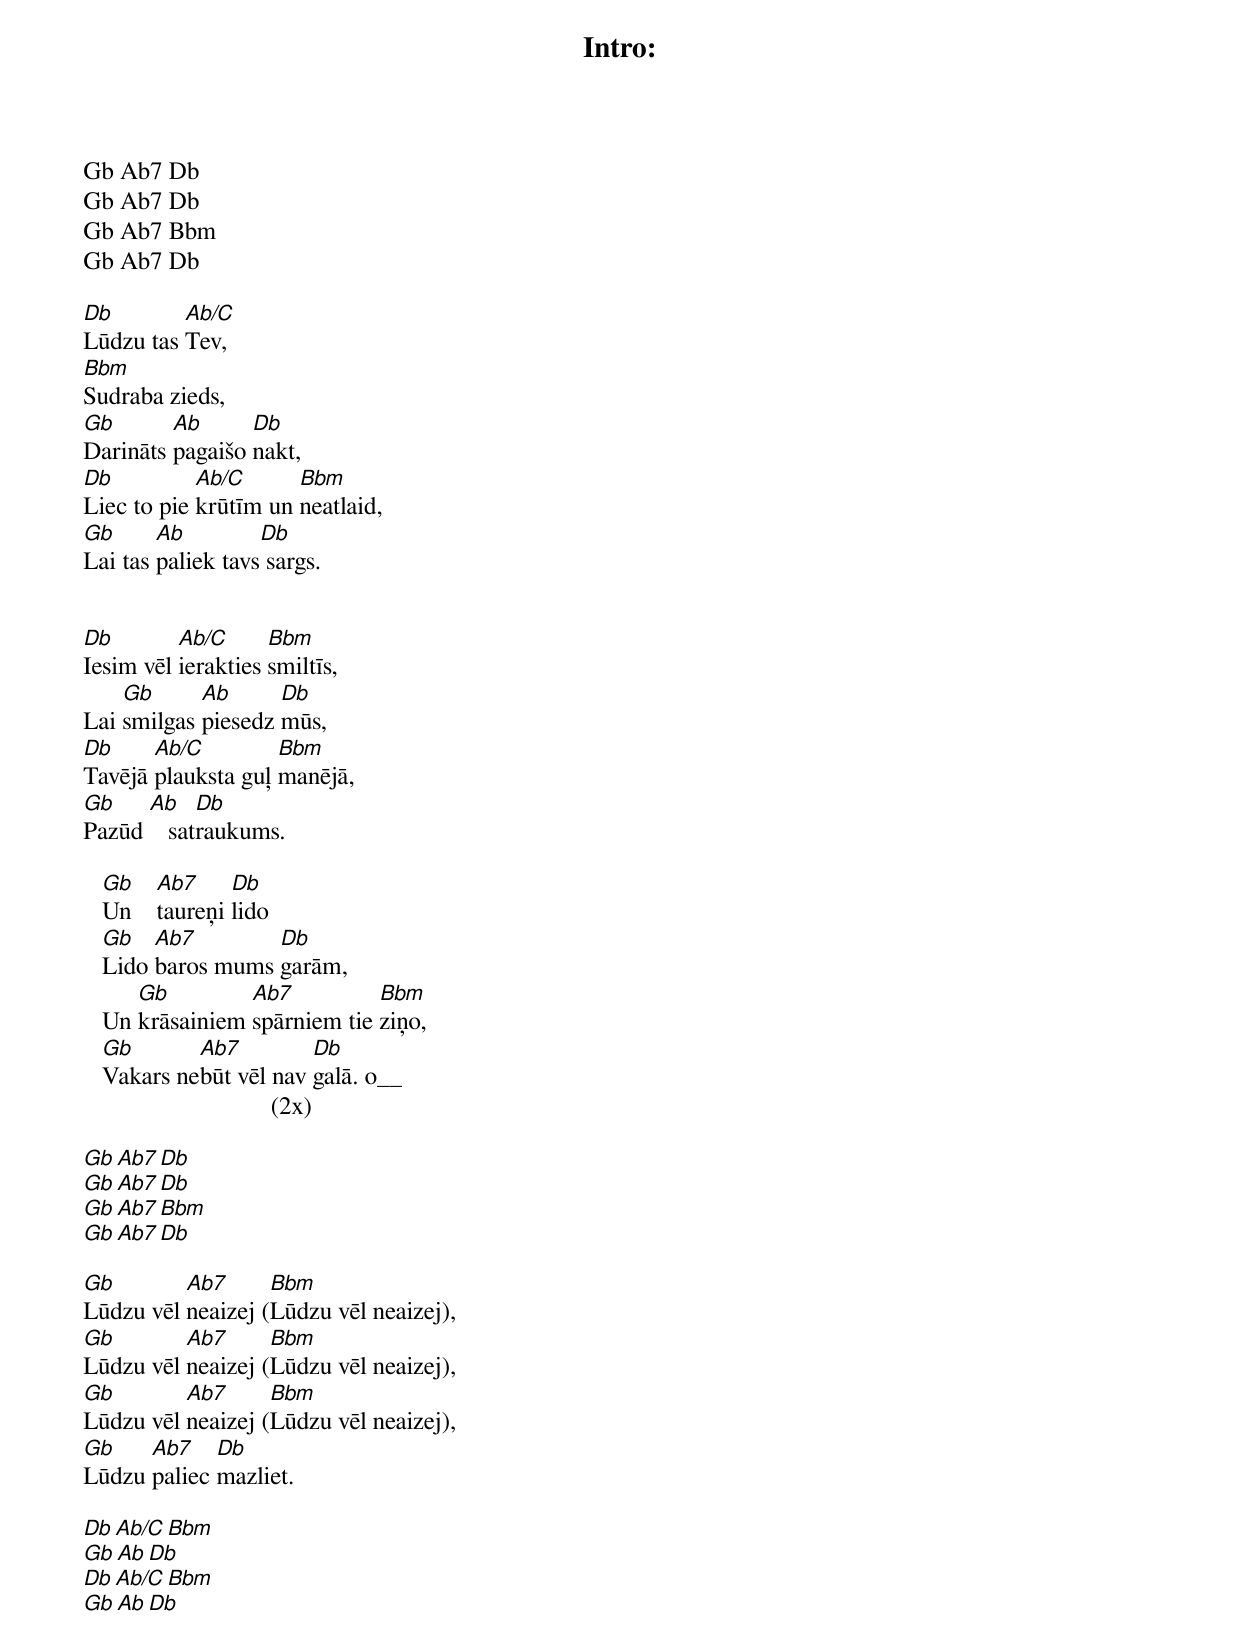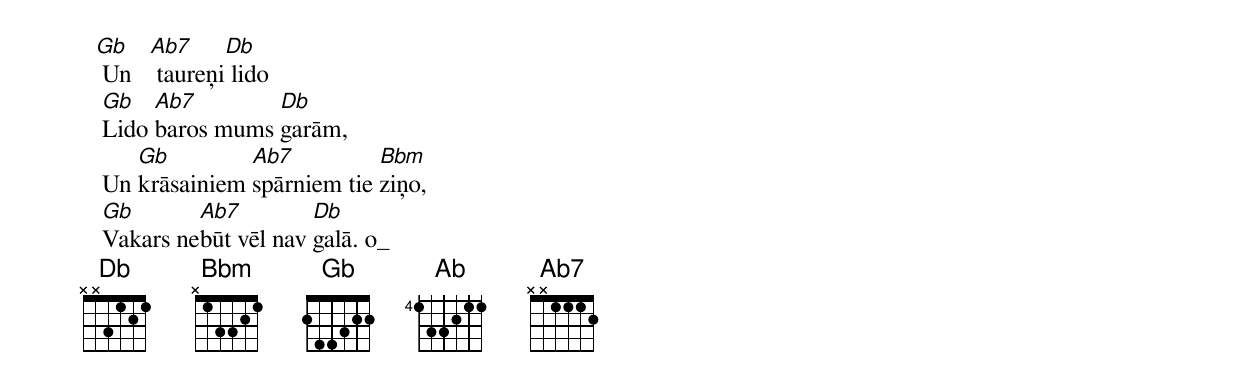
Intro:
Gb Ab7 Db
Gb Ab7 Db
Gb Ab7 Bbm
Gb Ab7 Db

Db        Ab/C
Lūdzu tas Tev,
Bbm
Sudraba zieds,
Gb       Ab      Db
Darināts pagaišo nakt,
Db          Ab/C      Bbm
Liec to pie krūtīm un neatlaid,
Gb      Ab         Db
Lai tas paliek tavs sargs.


Db        Ab/C      Bbm
Iesim vēl ierakties smiltīs,
    Gb      Ab      Db
Lai smilgas piesedz mūs,
Db     Ab/C         Bbm
Tavējā plauksta guļ manējā,
Gb    Ab    Db
Pazūd    satraukums.

   Gb    Ab7     Db
   Un    taureņi lido
   Gb   Ab7        Db
   Lido baros mums garām,
      Gb         Ab7          Bbm
   Un krāsainiem spārniem tie ziņo,
   Gb       Ab7         Db
   Vakars nebūt vēl nav galā. o__
                              (2x)

Gb Ab7 Db
Gb Ab7 Db
Gb Ab7 Bbm
Gb Ab7 Db

Gb        Ab7      Bbm
Lūdzu vēl neaizej (Lūdzu vēl neaizej),
Gb        Ab7      Bbm
Lūdzu vēl neaizej (Lūdzu vēl neaizej),
Gb        Ab7      Bbm
Lūdzu vēl neaizej (Lūdzu vēl neaizej),
Gb    Ab7    Db
Lūdzu paliec mazliet.

Db  Ab/C  Bbm
Gb  Ab    Db
Db  Ab/C  Bbm
Gb  Ab    Db

  Gb    Ab7     Db
   Un    taureņi lido
   Gb   Ab7        Db
   Lido baros mums garām,
      Gb         Ab7          Bbm
   Un krāsainiem spārniem tie ziņo,
   Gb       Ab7         Db
   Vakars nebūt vēl nav galā. o_
